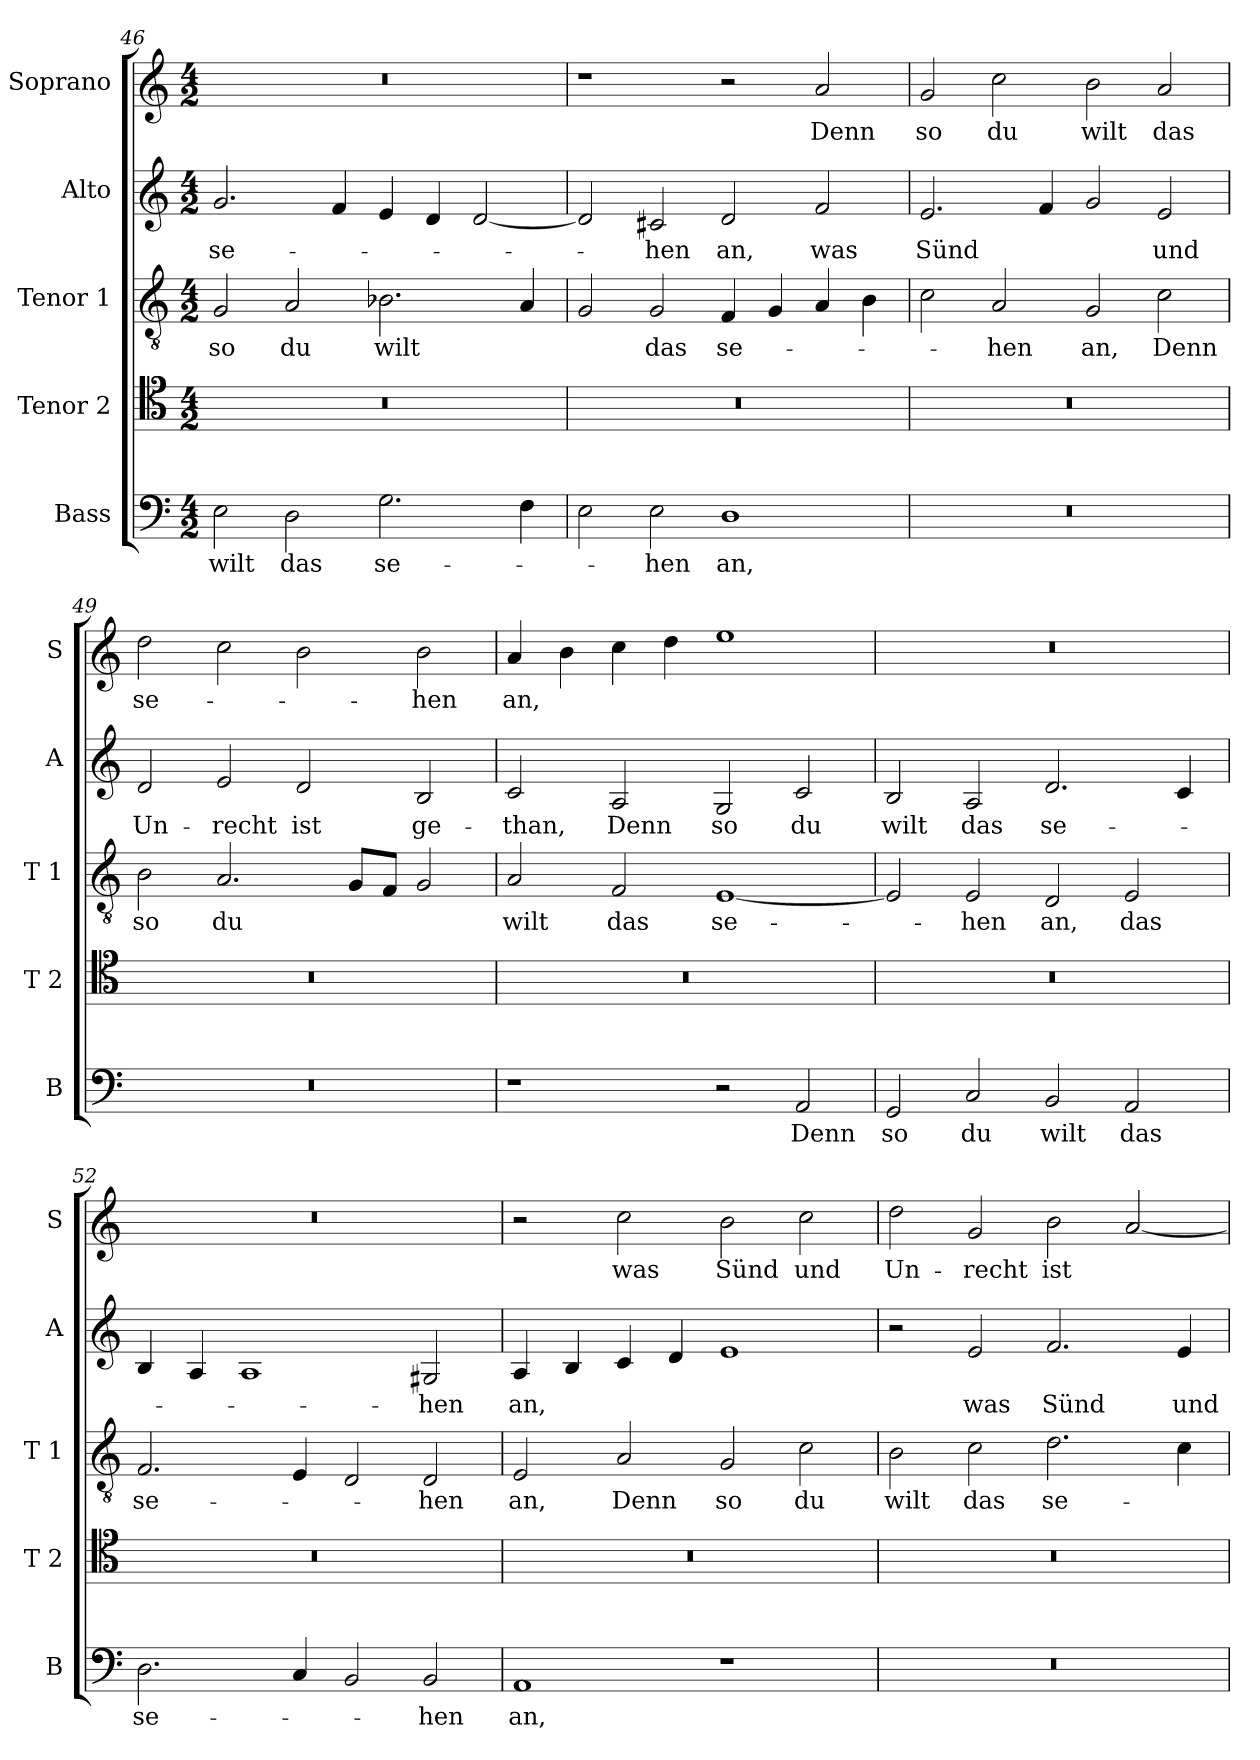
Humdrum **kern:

**kern	**text	**kern	**kern	**text	**kern	**text	**kern	**text
*part5	*part5	*part4	*part3	*part3	*part2	*part2	*part1	*part1
*staff5	*staff5	*staff4	*staff3	*staff3	*staff2	*staff2	*staff1	*staff1
*I"Bass	*	*I"Tenor 2	*I"Tenor 1	*	*I"Alto	*	*I"Soprano	*
*I'B	*	*I'T 2	*I'T 1	*	*I'A	*	*I'S	*
!!LO:LB:g=z
*clefF4	*	*clefC4	*clefGv2	*	*clefG2	*	*clefG2	*
*k[]	*	*k[]	*k[]	*	*k[]	*	*k[]	*
*C:	*	*C:	*C:	*	*C:	*	*C:	*
*M4/2	*	*M4/2	*M4/2	*	*M4/2	*	*M4/2	*
=46	=46	=46	=46	=46	=46	=46	=46	=46
!	!LO:LY:b	!	!	!LO:LY:b	!	!LO:LY:b	!	!
2E\	wilt	0r	2G/	so	2.g/	se-	0r	.
!	!LO:LY:b	!	!	!LO:LY:b	!	!	!	!
2D\	das	.	2A/	du	.	.	.	.
.	.	.	.	.	4f/	.	.	.
!	!LO:LY:b	!	!	!LO:LY:b	!	!	!	!
2.G\	se-	.	2.B-X\	wilt	4e/	.	.	.
.	.	.	.	.	4d/	.	.	.
.	.	.	.	.	[2d/	.	.	.
4F\	.	.	4A/	.	.	.	.	.
=47	=47	=47	=47	=47	=47	=47	=47	=47
2E\	.	0r	2G/	.	2d/]	.	1r	.
!	!LO:LY:b	!	!	!LO:LY:b	!	!LO:LY:b	!	!
2E\	-hen	.	2G/	das	2c#X/	-hen	.	.
!	!LO:LY:b	!	!	!LO:LY:b	!	!LO:LY:b	!	!
1D	an,	.	4F/	se-	2d/	an,	2r	.
.	.	.	4G/	.	.	.	.	.
!	!	!	!	!	!	!LO:LY:b	!	!LO:LY:b
.	.	.	4A/	.	2f/	was	2a/	Denn
.	.	.	4B\	.	.	.	.	.
=48	=48	=48	=48	=48	=48	=48	=48	=48
!	!	!	!	!	!	!LO:LY:b	!	!LO:LY:b
0r	.	0r	2c\	.	2.e/	Sünd	2g/	so
!	!	!	!	!LO:LY:b	!	!	!	!LO:LY:b
.	.	.	2A/	-hen	.	.	2cc\	du
.	.	.	.	.	4f/	.	.	.
!	!	!	!	!LO:LY:b	!	!	!	!LO:LY:b
.	.	.	2G/	an,	2g/	.	2b\	wilt
!	!	!	!	!LO:LY:b	!	!LO:LY:b	!	!LO:LY:b
.	.	.	2c\	Denn	2e/	und	2a/	das
=49	=49	=49	=49	=49	=49	=49	=49	=49
!	!	!	!	!LO:LY:b	!	!LO:LY:b	!	!LO:LY:b
0r	.	0r	2B\	so	2d/	Un-	2dd\	se-
!	!	!	!	!LO:LY:b	!	!LO:LY:b	!	!
.	.	.	2.A/	du	2e/	-recht	2cc\	.
!	!	!	!	!	!	!LO:LY:b	!	!
.	.	.	.	.	2d/	ist	2b\	.
.	.	.	8G/L	.	.	.	.	.
.	.	.	8F/J	.	.	.	.	.
!	!	!	!	!	!	!LO:LY:b	!	!LO:LY:b
.	.	.	2G/	.	2B/	ge-	2b\	-hen
=50	=50	=50	=50	=50	=50	=50	=50	=50
!	!	!	!	!LO:LY:b	!	!LO:LY:b	!	!LO:LY:b
1r	.	0r	2A/	wilt	2c/	-than,	4a/	an,
.	.	.	.	.	.	.	4b\	.
!	!	!	!	!LO:LY:b	!	!LO:LY:b	!	!
.	.	.	2F/	das	2A/	Denn	4cc\	.
.	.	.	.	.	.	.	4dd\	.
!	!	!	!	!LO:LY:b	!	!LO:LY:b	!	!
2r	.	.	[1E	se-	2G/	so	1ee	.
!	!LO:LY:b	!	!	!	!	!LO:LY:b	!	!
2AA/	Denn	.	.	.	2c/	du	.	.
!!LO:LB:g=z
=51	=51	=51	=51	=51	=51	=51	=51	=51
!	!LO:LY:b	!	!	!	!	!LO:LY:b	!	!
2GG/	so	0r	2E/]	.	2B/	wilt	0r	.
!	!LO:LY:b	!	!	!LO:LY:b	!	!LO:LY:b	!	!
2C/	du	.	2E/	-hen	2A/	das	.	.
!	!LO:LY:b	!	!	!LO:LY:b	!	!LO:LY:b	!	!
2BB/	wilt	.	2D/	an,	2.d/	se-	.	.
!	!LO:LY:b	!	!	!LO:LY:b	!	!	!	!
2AA/	das	.	2E/	das	.	.	.	.
.	.	.	.	.	4c/	.	.	.
=52	=52	=52	=52	=52	=52	=52	=52	=52
!	!LO:LY:b	!	!	!LO:LY:b	!	!	!	!
2.D\	se-	0r	2.F/	se-	4B/	.	0r	.
.	.	.	.	.	4A/	.	.	.
.	.	.	.	.	1A	.	.	.
4C/	.	.	4E/	.	.	.	.	.
2BB/	.	.	2D/	.	.	.	.	.
!	!LO:LY:b	!	!	!LO:LY:b	!	!LO:LY:b	!	!
2BB/	-hen	.	2D/	-hen	2G#X/	-hen	.	.
=53	=53	=53	=53	=53	=53	=53	=53	=53
!	!LO:LY:b	!	!	!LO:LY:b	!	!LO:LY:b	!	!
1AA	an,	0r	2E/	an,	4A/	an,	2r	.
.	.	.	.	.	4B/	.	.	.
!	!	!	!	!LO:LY:b	!	!	!	!LO:LY:b
.	.	.	2A/	Denn	4c/	.	2cc\	was
.	.	.	.	.	4d/	.	.	.
!	!	!	!	!LO:LY:b	!	!	!	!LO:LY:b
1r	.	.	2G/	so	1e	.	2b\	Sünd
!	!	!	!	!LO:LY:b	!	!	!	!LO:LY:b
.	.	.	2c\	du	.	.	2cc\	und
=54	=54	=54	=54	=54	=54	=54	=54	=54
!	!	!	!	!LO:LY:b	!	!	!	!LO:LY:b
0r	.	0r	2B\	wilt	2r	.	2dd\	Un-
!	!	!	!	!LO:LY:b	!	!LO:LY:b	!	!LO:LY:b
.	.	.	2c\	das	2e/	was	2g/	-recht
!	!	!	!	!LO:LY:b	!	!LO:LY:b	!	!LO:LY:b
.	.	.	2.d\	se-	2.f/	Sünd	2b\	ist
.	.	.	.	.	.	.	[2a/	.
!	!	!	!	!	!	!LO:LY:b	!	!
.	.	.	4c\	.	4e/	und	.	.
=	=	=	=	=	=	=	=	=
*-	*-	*-	*-	*-	*-	*-	*-	*-
